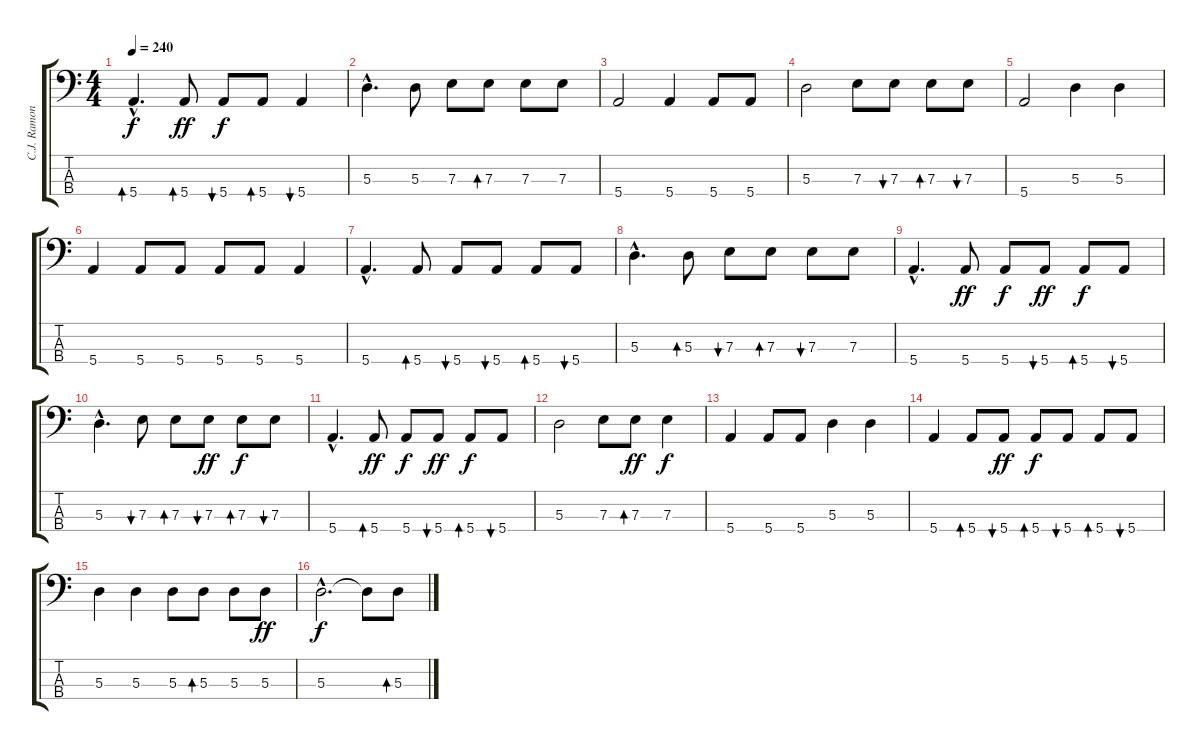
\track ("C.J. Ramone" "C.J. Ramon") {instrument electricbasspick}
\staff {score tabs}
\tuning (G2 D2 A1 E1) {hide}
\ts (4 4)
\tempo 240
\clef f4
\ks c
5.4{hac}.4{d bd 240 dy f} 5.4.8{bd 240 dy ff} 5.4.8{bu 240 dy f} 5.4.8{bd 240} 5.4.4{bu 240} |
5.3{hac}.4{d} 5.3.8 7.3.8 7.3.8{bd 240} 7.3.8 7.3.8 |
5.4.2 5.4.4 5.4.8 5.4.8 |
5.3.2 7.3.8 7.3.8{bu 240} 7.3.8{bd 240} 7.3.8{bu 240} |
5.4.2 5.3.4 5.3.4 |
5.4.4 5.4.8 5.4.8 5.4.8 5.4.8 5.4.4 |
5.4{hac}.4{d} 5.4.8{bd 240} 5.4.8{bu 240} 5.4.8{bu 240} 5.4.8{bd 240} 5.4.8{bu 240} |
5.3{hac}.4{d} 5.3.8{bd 240} 7.3.8{bu 240} 7.3.8{bd 240} 7.3.8{bu 240} 7.3.8 |
5.4{hac}.4{d} 5.4.8{dy ff} 5.4.8{dy f} 5.4.8{bu 240 dy ff} 5.4.8{bd 240 dy f} 5.4.8{bu 240} |
5.3{hac}.4{d} 7.3.8{bu 240} 7.3.8{bd 240} 7.3.8{bu 240 dy ff} 7.3.8{bd 240 dy f} 7.3.8{bu 240} |
5.4{hac}.4{d} 5.4.8{bd 240 dy ff} 5.4.8{dy f} 5.4.8{bu 240 dy ff} 5.4.8{bd 240 dy f} 5.4.8{bu 240} |
5.3.2 7.3.8 7.3.8{bd 240 dy ff} 7.3.4{dy f} |
5.4.4 5.4.8 5.4.8 5.3.4 5.3.4 |
5.4.4 5.4.8{bd 240} 5.4.8{bu 240 dy ff} 5.4.8{bd 240 dy f} 5.4.8{bu 240} 5.4.8{bd 240} 5.4.8{bu 240} |
5.3.4 5.3.4 5.3.8 5.3.8{bd 240} 5.3.8 5.3.8{dy ff} |
5.3{hac}.2{d dy f} 5.3{t}.8 5.3.8{bd 240}
